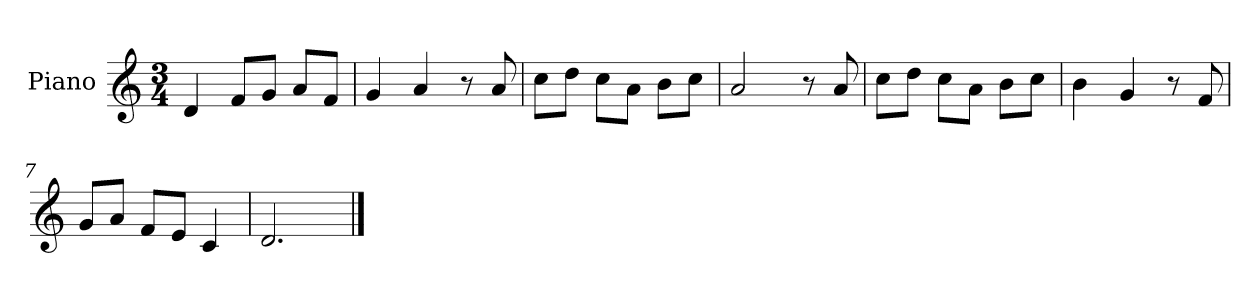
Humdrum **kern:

**kern
*part1
*staff1
*I"Piano
*I'Pno.
*clefG2
*k[]
*M3/4
*MM120
=1
4d/
8f/L
8g/J
8a/L
8f/J
=2
4g/
4a/
8r
8a/
=3
8cc\L
8dd\J
8cc\L
8a\J
8b\L
8cc\J
=4
2a/
8r
8a/
=5
8cc\L
8dd\J
8cc\L
8a\J
8b\L
8cc\J
=6
4b\
4g/
8r
8f/
=7
8g/L
8a/J
8f/L
8e/J
4c/
=8
2.d/
==
*-
